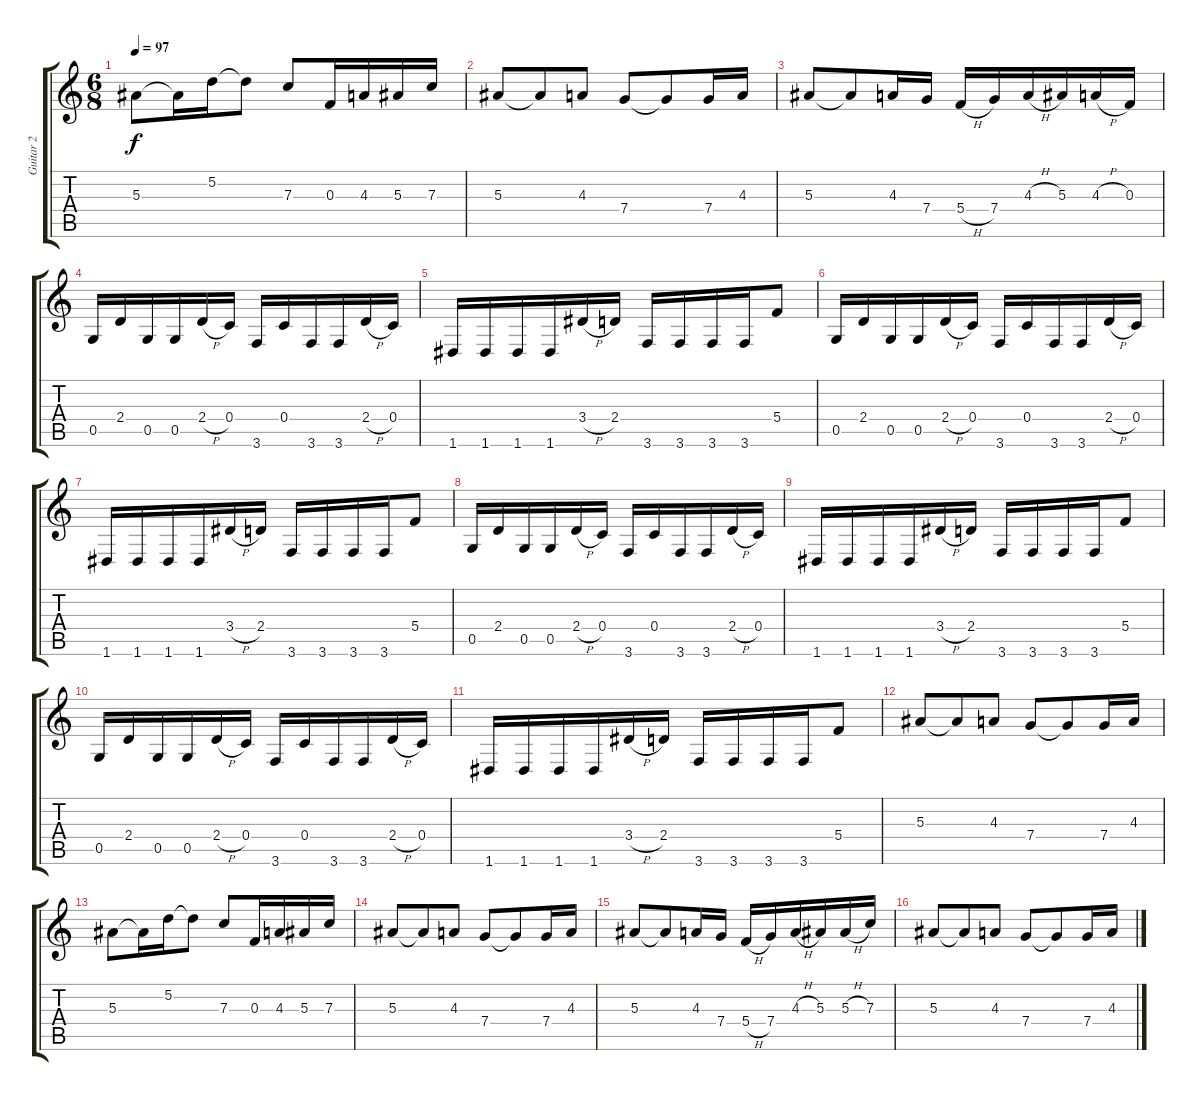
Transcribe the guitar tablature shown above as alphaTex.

\track ("Guitar 2" "Guitar 2") {instrument distortionguitar}
\staff {score tabs}
\tuning (D4 A3 F3 C3 G2 D2) {hide}
\ts (6 8)
\tempo 97
\clef g2
\ks c
5.3.8{dy f} 5.3{t}.16 5.2.16 5.2{t}.8 7.3.8 0.3.16 4.3.16 5.3.16 7.3.16 |
5.3.8 5.3{t}.8 4.3.8 7.4.8 7.4{t}.8 7.4.16 4.3.16 |
5.3.8 5.3{t}.8 4.3.16 7.4.16 5.4{h}.16 7.4.16 4.3{h}.16 5.3.16 4.3{h}.16 0.3.16 |
0.5.16 2.4.16 0.5.16 0.5.16 2.4{h}.16 0.4.16 3.6.16 0.4.16 3.6.16 3.6.16 2.4{h}.16 0.4.16 |
1.6.16 1.6.16 1.6.16 1.6.16 3.4{h}.16 2.4.16 3.6.16 3.6.16 3.6.16 3.6.16 5.4.8 |
0.5.16 2.4.16 0.5.16 0.5.16 2.4{h}.16 0.4.16 3.6.16 0.4.16 3.6.16 3.6.16 2.4{h}.16 0.4.16 |
1.6.16 1.6.16 1.6.16 1.6.16 3.4{h}.16 2.4.16 3.6.16 3.6.16 3.6.16 3.6.16 5.4.8 |
0.5.16 2.4.16 0.5.16 0.5.16 2.4{h}.16 0.4.16 3.6.16 0.4.16 3.6.16 3.6.16 2.4{h}.16 0.4.16 |
1.6.16 1.6.16 1.6.16 1.6.16 3.4{h}.16 2.4.16 3.6.16 3.6.16 3.6.16 3.6.16 5.4.8 |
0.5.16 2.4.16 0.5.16 0.5.16 2.4{h}.16 0.4.16 3.6.16 0.4.16 3.6.16 3.6.16 2.4{h}.16 0.4.16 |
1.6.16 1.6.16 1.6.16 1.6.16 3.4{h}.16 2.4.16 3.6.16 3.6.16 3.6.16 3.6.16 5.4.8 |
5.3.8 5.3{t}.8 4.3.8 7.4.8 7.4{t}.8 7.4.16 4.3.16 |
5.3.8 5.3{t}.16 5.2.16 5.2{t}.8 7.3.8 0.3.16 4.3.16 5.3.16 7.3.16 |
5.3.8 5.3{t}.8 4.3.8 7.4.8 7.4{t}.8 7.4.16 4.3.16 |
5.3.8 5.3{t}.8 4.3.16 7.4.16 5.4{h}.16 7.4.16 4.3{h}.16 5.3.16 5.3{h}.16 7.3.16 |
5.3.8 5.3{t}.8 4.3.8 7.4.8 7.4{t}.8 7.4.16 4.3.16
